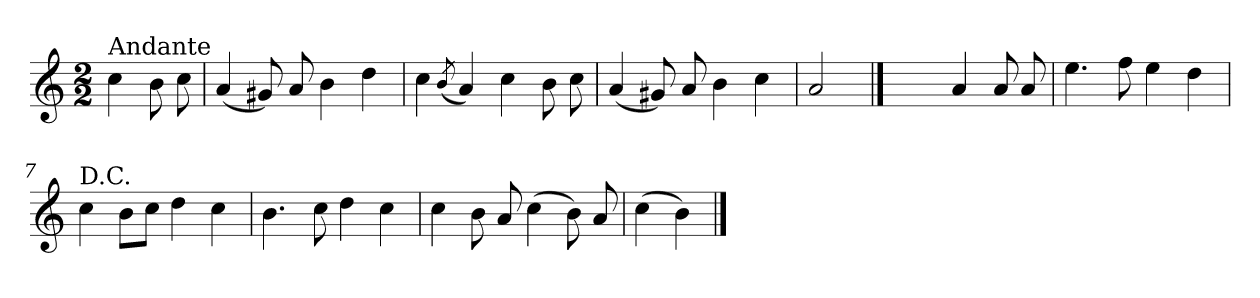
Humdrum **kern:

**kern
*part1
*staff1
*clefG2
*k[]
*C:
*M2/2
=
!LO:TX:a:t=Andante
4cc\
8b\
8cc\
=1
(<4a/
8g#X/)
8a/
4b\
4dd\
=2
4cc\
(<8qb/
4a/)
4cc\
8b\
8cc\
=3
(<4a/
8g#X/)
8a/
4b\
4cc\
=4
2a/
!!LO:LB:g=z
==5
2ryy
4a/
8a/
8a/
=6
4.ee\
8ff\
4ee\
4dd\
=7
!LO:TX:a:t=D.C.
4cc\
8b\L
8cc\J
4dd\
4cc\
=8
4.b\
8cc\
4dd\
4cc\
=9
4cc\
8b\
8a/
(>4cc\
8b\)
8a/
!!LO:LB:g=z
=10
(>4cc\
4b\)
==
*-
